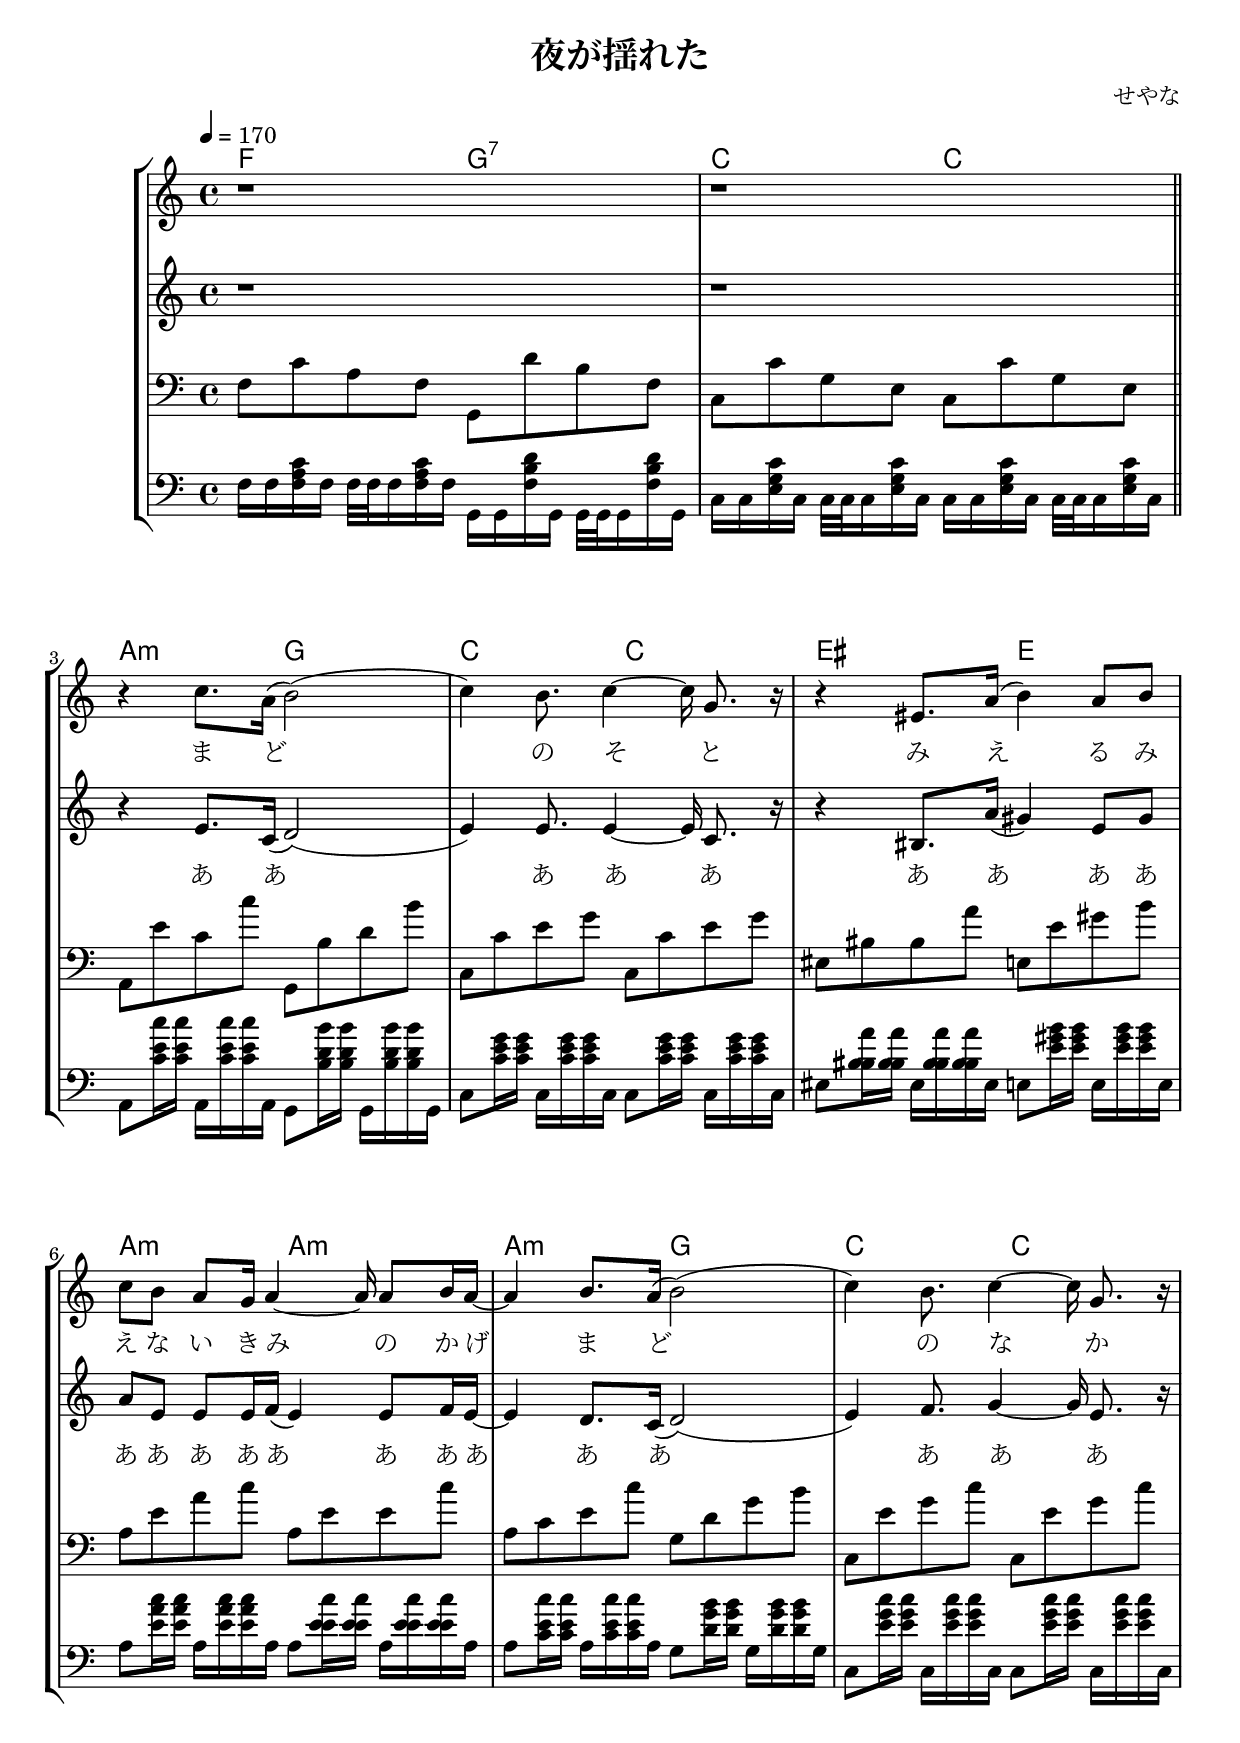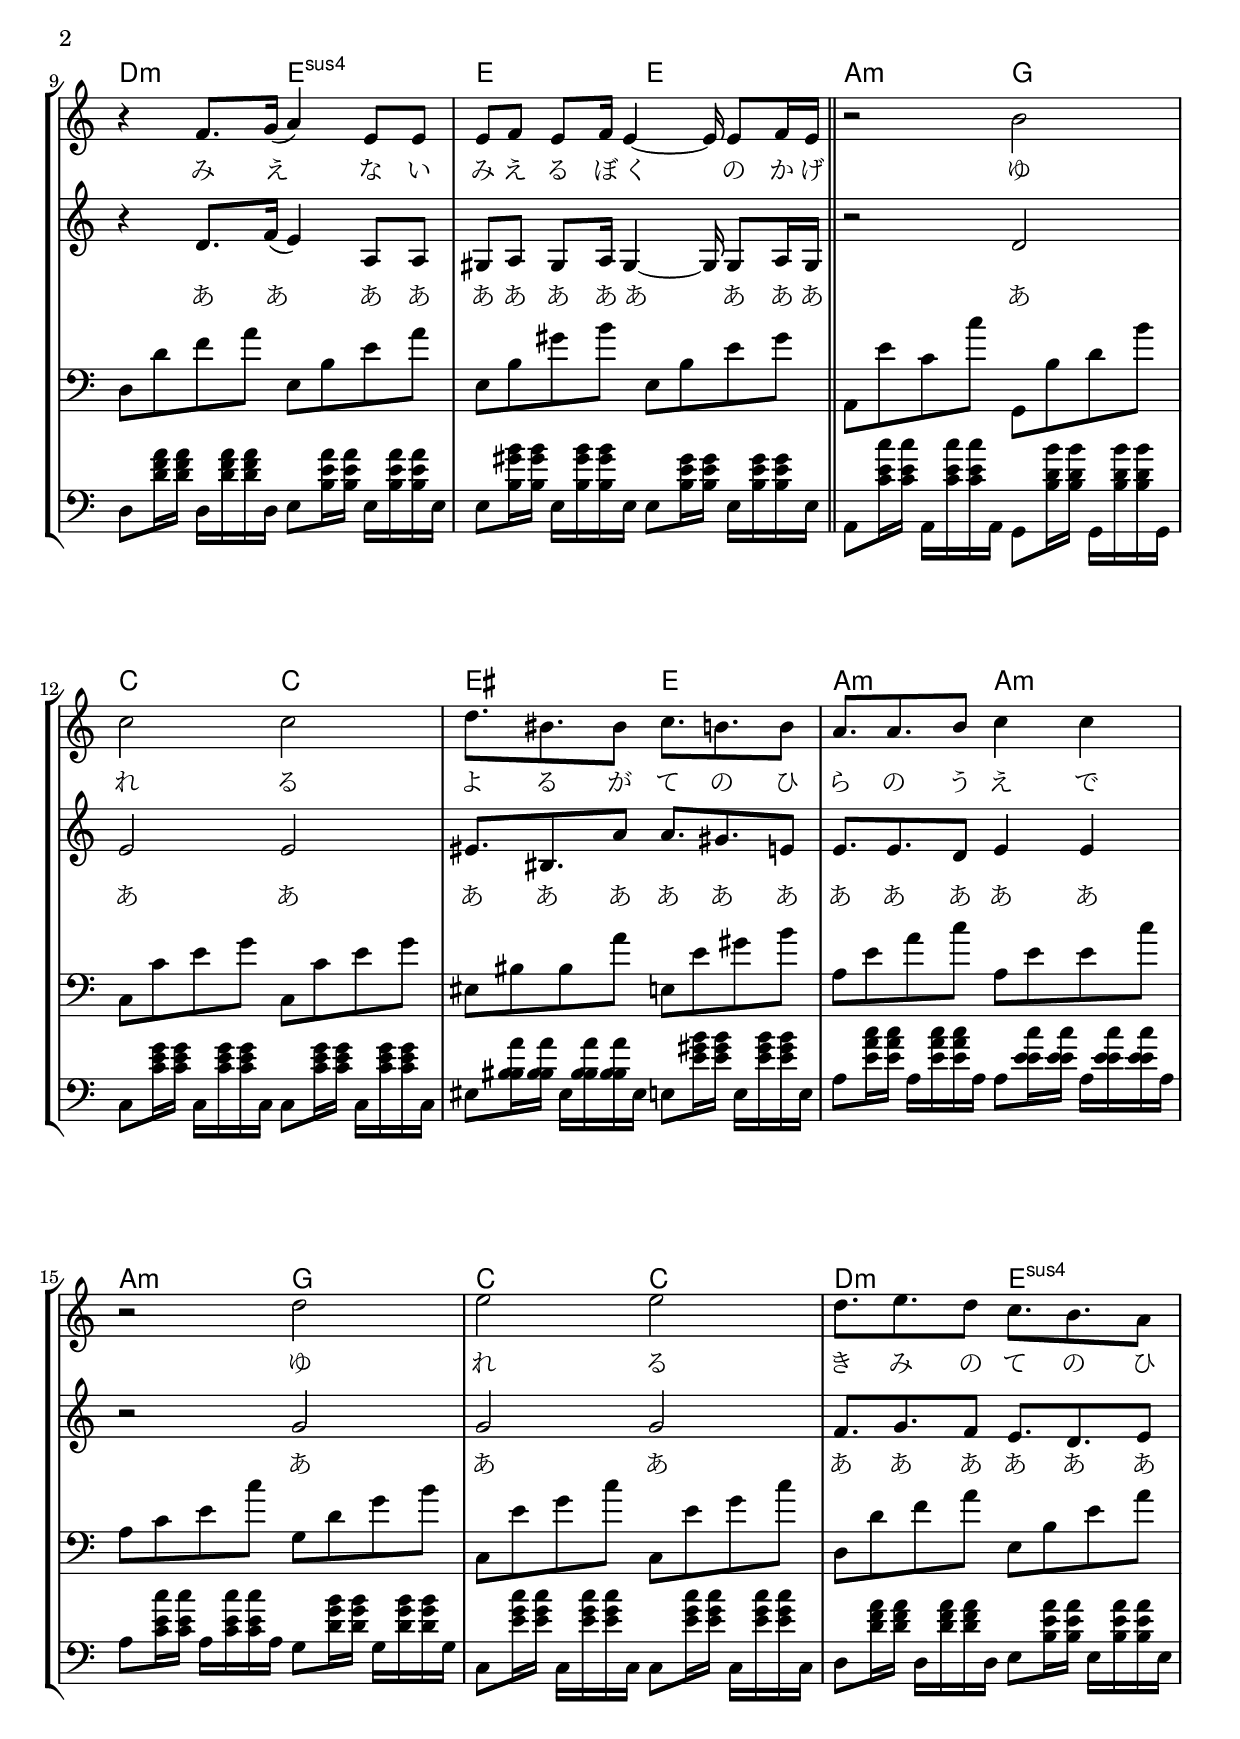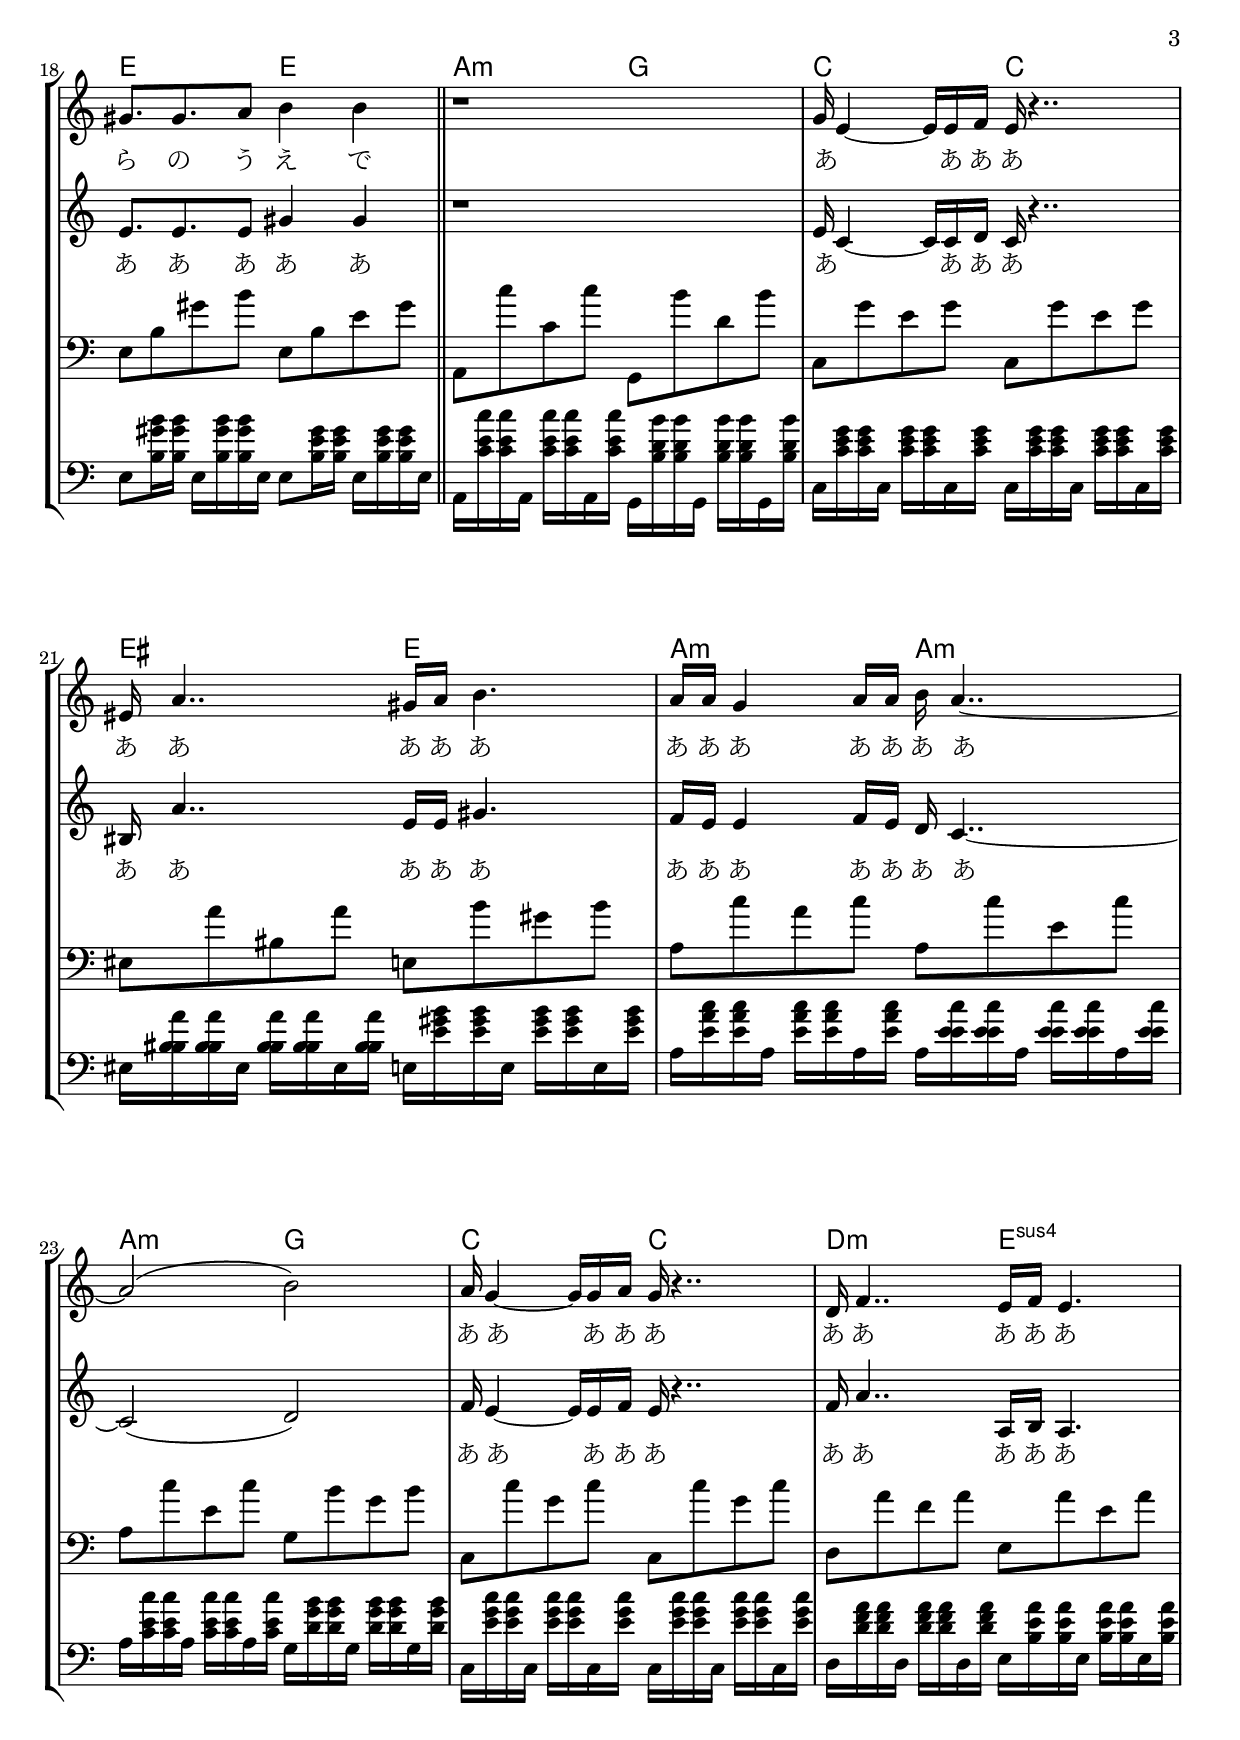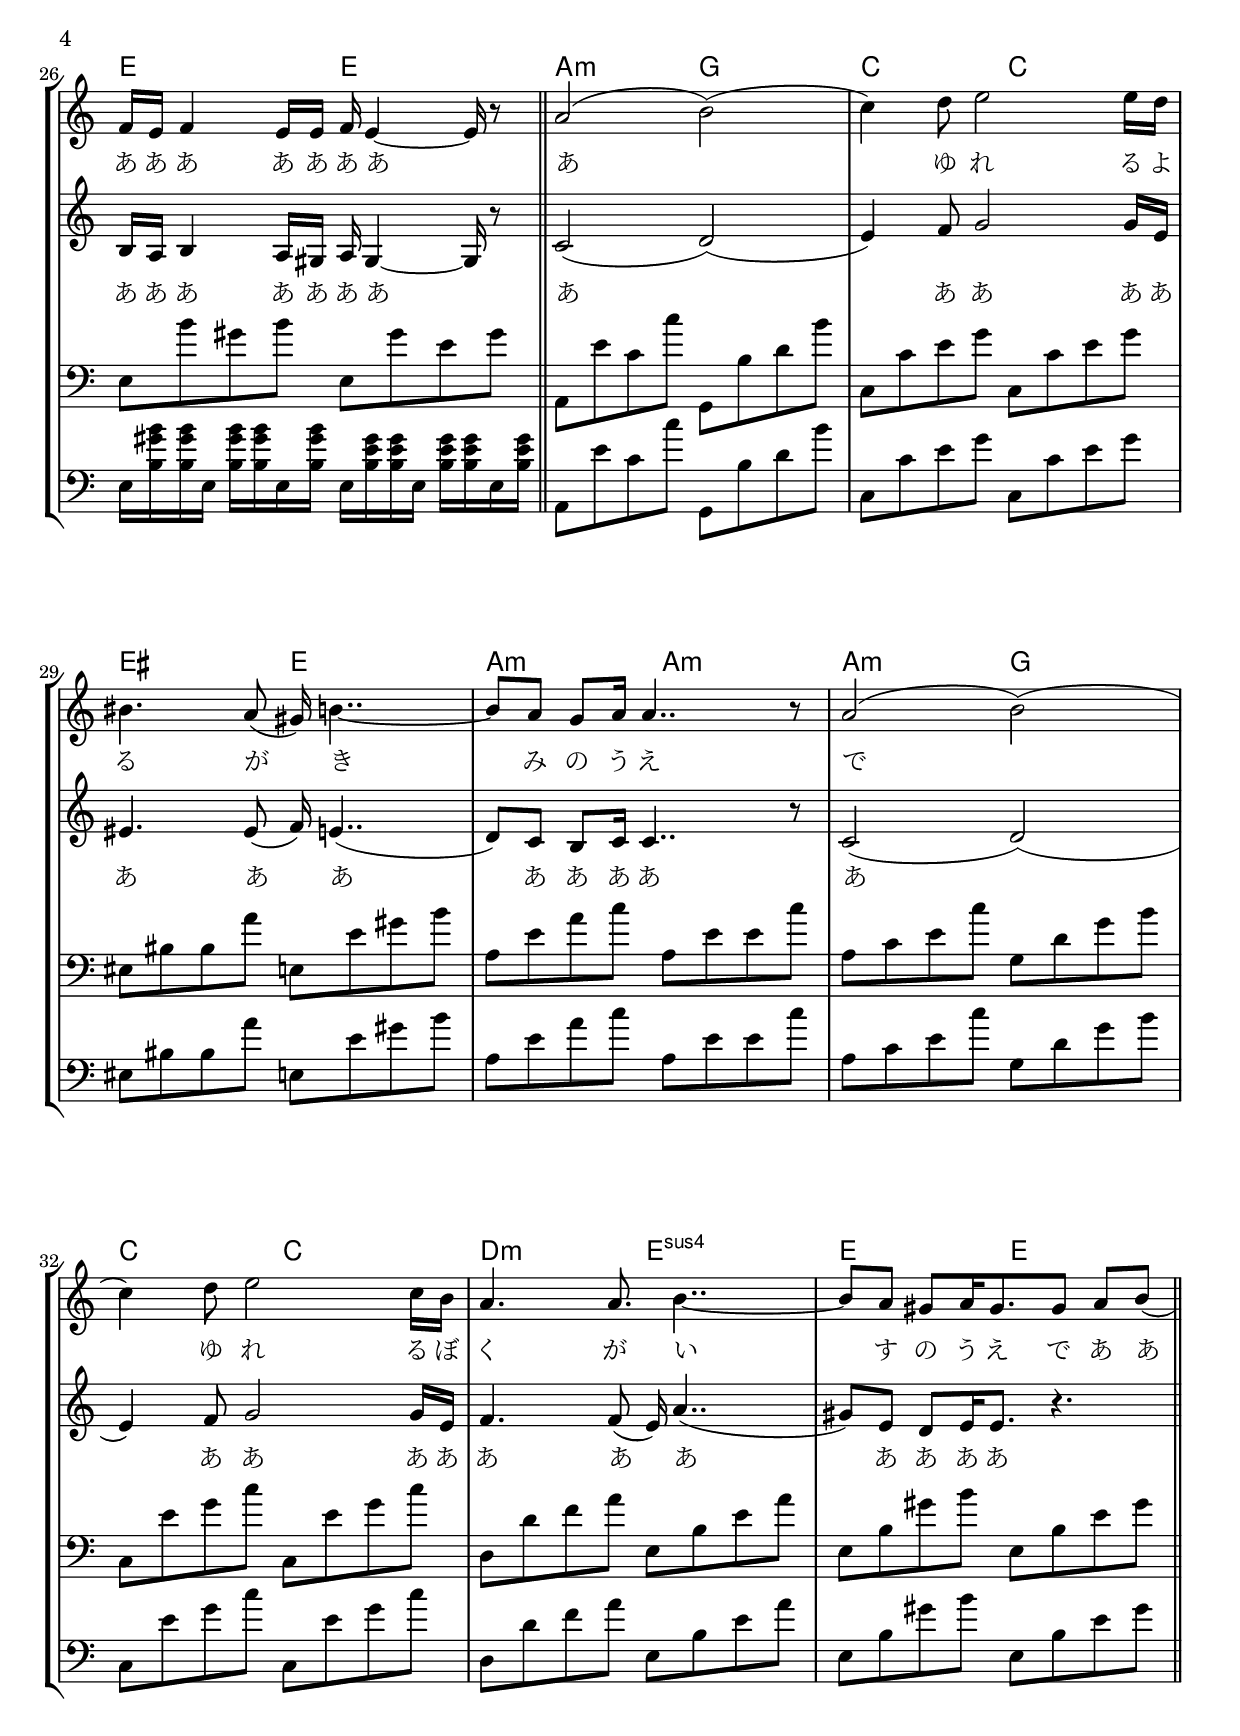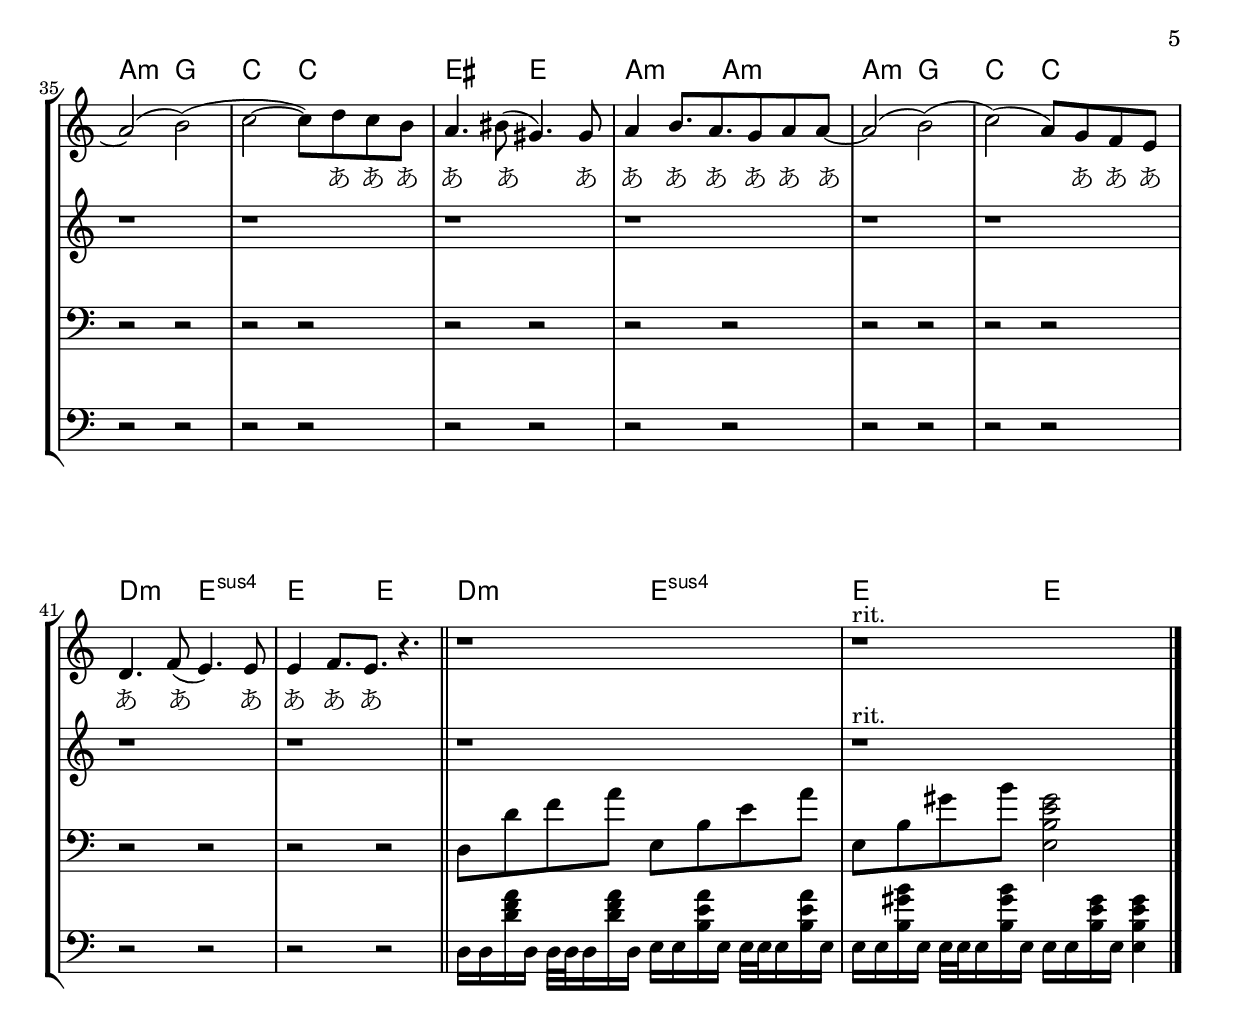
\version "2.12.1"

\header {
	title = \markup {夜が揺れた}
	composer = \markup \center-column {せやな}
}

harmony = \chordmode {
	f2 g:7 c c 

	a:m g c c eis e a:m a:m a:m g c c d:m e:sus4 e e 

	a:m g c c eis e a:m a:m a:m g c c d:m e:sus4 e e 

	a:m g c c eis e a:m a:m a:m g c c d:m e:sus4 e e 

	a:m g c c eis e a:m a:m a:m g c c d:m e:sus4 e e 

	a:m g c c eis e a:m a:m a:m g c c d:m e:sus4 e e 

	d:m e:sus4 e e 
}

melody = {
	\key c \major
	\tempo 4 = 170
	r1 | r1   
	\set Staff.midiInstrument = #"mmi0.38"
	r4 c''8.  a'16  (b'2) 
	(c''4)  b'8.  c''4~c''16  g'8.  r16 
	r4  eis'8.  a'16  (b'4)  a'8  b'8 
	c''8  b'8  a'8  g'16  a'4~a'16  a'8  b'16  a'16~ 
	a'4  b'8.  a'16  (b'2) 
	(c''4)  b'8.  c''4~c''16  g'8.  r16 
	r4  f'8.  g'16  (a'4)  e'8  e'8 
	e'8  f'8  e'8  f'16  e'4~e'16  e'8  f'16  e'16
	\set Staff.midiInstrument = #"mmi0.38"
	r2  b'2 
	c''2  c''2 
	d''8.  bis'8.  bis'8  c''8.  b'8.  b'8 
	a'8.  a'8.  b'8  c''4  c''4 
	r2  d''2 
	e''2  e''2 
	d''8.  e''8.  d''8  c''8.  b'8.  a'8 
	gis'8.  gis'8.  a'8  b'4  b'4
	\set Staff.midiInstrument = #"Distorted Guitar"
	r1 ~ 
	g'16  e'4~e'16  e'16  f'16  e'16  r4.. 
	eis'16  a'4..  gis'16  a'16  b'4. 
	a'16  a'16  g'4  a'16  a'16  b'16  a'4..~ 
	a'2  (b'2) 
	a'16  g'4~g'16  g'16  a'16  g'16  r4.. 
	d'16  f'4..  e'16  f'16  e'4. 
	f'16  e'16  f'4  e'16  e'16  f'16  e'4~e'16  	\set Staff.midiInstrument = #"mmi0.38"
	r8 
	a'2  (b'2) 
	(c''4)  d''8  e''2  e''16  d''16 
	bis'4.  a'8  (gis'16)  b'4..~ 
	b'8  a'8  g'8  a'16  a'4..  r8 
	a'2  (b'2) 
	(c''4)  d''8  e''2  c''16  b'16 
	a'4.  a'8.  b'4..~ 
	b'8  a'8  gis'8  a'16  gis'8.  	\set Staff.midiInstrument = #"Slap Bass 2"
	gis'8  a'8  b'8 
	(a'2)  (b'2) 
	(c''2~c''8)  d''8  c''8  b'8 
	a'4.  bis'8  (gis'4.)  gis'8 
	a'4  b'8.  a'8.  g'8  a'8  a'8~ 
	a'2  (b'2) 
	(c''2)  (a'8)  g'8  f'8  e'8 
	d'4.  f'8  (e'4.)  e'8 
	e'4  f'8.  e'8.  	r4. 	r1 | r1^"rit." \bar "|."
}

words = \lyricmode {
	
	ま  ど  の  そ  と  み  え  る  み  え  な  い  き  み  の  か  げ  ま  ど  の  な  か  み  え  な  い  み  え  る  ぼ  く  の  か  げ  
	ゆ  れ  る  よ  る  が  て  の  ひ  ら  の  う  え  で  ゆ  れ  る  き  み  の  て  の  ひ  ら  の  う  え  で  
	あ  あ  あ  あ  あ  あ  あ  あ  あ  あ  あ  あ  あ  あ  あ  あ  あ  あ  あ  あ  あ  あ  あ  あ  あ  あ  あ  あ  あ  あ  あ  あ  あ  あ  
	ゆ  れ  る  よ  る  が  き  み  の  う  え  で  ゆ  れ  る  ぼ  く  が  い  す  の  う  え  で  
	あ  あ  あ  あ  あ  あ  あ  あ  あ  あ  あ  あ  あ  あ  あ  あ  あ  あ  あ  あ  あ  あ  あ  あ  
	
}

secondmelody = {
	\key c \major
	\tempo 4 = 170
	r1 | r1   
	\set Staff.midiInstrument = #"Overdriven Guitar"
	r4 e'8.  c'16  (d'2) 
	(e'4)  e'8.  e'4~e'16  c'8.  r16 
	r4  bis8.  a'16  (gis'4)  e'8  gis'8 
	a'8  e'8  e'8  e'16  f'16  (e'4)  e'8  f'16  e'16~ 
	e'4  d'8.  c'16  (d'2) 
	(e'4)  f'8.  g'4~g'16  e'8.  r16 
	r4  d'8.  f'16  (e'4)  a8  a8 
	gis8  a8  gis8  a16  gis4~gis16  gis8  a16  gis16
	\set Staff.midiInstrument = #"Rock Organ"
	r2  d'2 
	e'2  e'2 
	eis'8.  bis8.  a'8  a'8.  gis'8.  e'8 
	e'8.  e'8.  d'8  e'4  e'4 
	r2  g'2 
	g'2  g'2 
	f'8.  g'8.  f'8  e'8.  d'8.  e'8 
	e'8.  e'8.  e'8  gis'4  gis'4
	\set Staff.midiInstrument = #"Fretless Bass"
	r1 ~ 
	e'16  c'4~c'16  c'16  d'16  c'16  r4.. 
	bis16  a'4..  e'16  e'16  gis'4. 
	f'16  e'16  e'4  f'16  e'16  d'16  c'4..~ 
	c'2  (d'2) 
	f'16  e'4~e'16  e'16  f'16  e'16  r4.. 
	f'16  a'4..  a16  b16  a4. 
	b16  a16  b4  a16  gis16  a16  gis4~gis16  	\set Staff.midiInstrument = #"Distorted Guitar"
	r8 
	c'2  (d'2) 
	(e'4)  f'8  g'2  g'16  e'16 
	eis'4.  eis'8  (f'16)  e'4.. 
	(d'8)  c'8  b8  c'16  c'4..  r8 
	c'2  (d'2) 
	(e'4)  f'8  g'2  g'16  e'16 
	f'4.  f'8  (e'16)  a'4.. 
	(gis'8)  e'8  d'8  e'16  e'8.  	r4. 	r1 | r1 | r1 | r1 | r1 | r1 | r1 | r1   
	r1 | r1^"rit." \bar "|."
}

secondwords = \lyricmode {
	
	あ  あ  あ  あ  あ  あ  あ  あ  あ  あ  あ  あ  あ  あ  あ  あ  あ  あ  あ  あ  あ  あ  あ  あ  あ  あ  あ  あ  あ  あ  あ  あ  あ  あ  
	あ  あ  あ  あ  あ  あ  あ  あ  あ  あ  あ  あ  あ  あ  あ  あ  あ  あ  あ  あ  あ  あ  あ  あ  あ  あ  あ  あ  
	あ  あ  あ  あ  あ  あ  あ  あ  あ  あ  あ  あ  あ  あ  あ  あ  あ  あ  あ  あ  あ  あ  あ  あ  あ  あ  あ  あ  あ  あ  あ  あ  あ  あ  
	あ  あ  あ  あ  あ  あ  あ  あ  あ  あ  あ  あ  あ  あ  あ  あ  あ  あ  あ  あ  あ  あ  あ  あ  
	
	
}

tempochange = {
	\tempo 4 = 170
	r1 | r1 \bar "||"
	\tempo 4 = 170
	r1 | r1 | r1 | r1 | r1 | r1 | r1 | r1 \bar "||"
	\tempo 4 = 170
	r1 | r1 | r1 | r1 | r1 | r1 | r1 | r1 \bar "||"
	\tempo 4 = 170
	r1 | r1 | r1 | r1 | r1 | r1 | r1 | r1 \bar "||"
	\tempo 4 = 170
	r1 | r1 | r1 | r1 | r1 | r1 | r1 | r1 \bar "||"
	\tempo 4 = 170
	r1 | r1 | r1 | r1 | r1 | r1 | r1 | r1 \bar "||"
	\tempo 4 = 170
	r1 | \tempo 4 = 127 r2 \tempo 4 = 113 r2 \bar "|."
}

mainacc = {
	\clef bass
	\set Staff.midiInstrument = #"Electric Bass (finger)"
	\key c \major
	\tempo 4 = 170
	f8 c' a f
	g,8 d' b f
	c8 c' g e
	c8 c' g e
	\bar "||"

	\set Staff.midiInstrument = #"Electric Bass (finger)"
	a,8 e'8 c'8 c''8
	g,8 b8 d'8 b'8
	c8 c'8 e'8 g'8
	c8 c'8 e'8 g'8
	eis8 bis8 bis8 a'8
	e8 e'8 gis'8 b'8
	a8 e'8 a'8 c''8
	a8 e'8 e'8 c''8
	a8 c'8 e'8 c''8
	g8 d'8 g'8 b'8
	c8 e'8 g'8 c''8
	c8 e'8 g'8 c''8
	d8 d'8 f'8 a'8
	e8 b8 e'8 a'8
	e8 b8 gis'8 b'8
	e8 b8 e'8 gis'8
	\bar "||"

	\set Staff.midiInstrument = #"Electric Bass (finger)"
	a,8 e'8 c'8 c''8
	g,8 b8 d'8 b'8
	c8 c'8 e'8 g'8
	c8 c'8 e'8 g'8
	eis8 bis8 bis8 a'8
	e8 e'8 gis'8 b'8
	a8 e'8 a'8 c''8
	a8 e'8 e'8 c''8
	a8 c'8 e'8 c''8
	g8 d'8 g'8 b'8
	c8 e'8 g'8 c''8
	c8 e'8 g'8 c''8
	d8 d'8 f'8 a'8
	e8 b8 e'8 a'8
	e8 b8 gis'8 b'8
	e8 b8 e'8 gis'8
	\bar "||"

	\set Staff.midiInstrument = #"Electric Bass (finger)"
	a,8 c'' c' c''
	g,8 b' d' b'
	c8 g' e' g'
	c8 g' e' g'
	eis8 a' bis a'
	e8 b' gis' b'
	a8 c'' a' c''
	a8 c'' e' c''
	a8 c'' e' c''
	g8 b' g' b'
	c8 c'' g' c''
	c8 c'' g' c''
	d8 a' f' a'
	e8 a' e' a'
	e8 b' gis' b'
	e8 gis' e' gis'
	\bar "||"

	\set Staff.midiInstrument = #"Acoustic Guitar (nylon)"
	a,8 e'8 c'8 c''8
	g,8 b8 d'8 b'8
	c8 c'8 e'8 g'8
	c8 c'8 e'8 g'8
	eis8 bis8 bis8 a'8
	e8 e'8 gis'8 b'8
	a8 e'8 a'8 c''8
	a8 e'8 e'8 c''8
	a8 c'8 e'8 c''8
	g8 d'8 g'8 b'8
	c8 e'8 g'8 c''8
	c8 e'8 g'8 c''8
	d8 d'8 f'8 a'8
	e8 b8 e'8 a'8
	e8 b8 gis'8 b'8
	e8 b8 e'8 gis'8
	\bar "||"

	\set Staff.midiInstrument = #"Acoustic grand"
	r2
	r2
	r2
	r2
	r2
	r2
	r2
	r2
	r2
	r2
	r2
	r2
	r2
	r2
	r2
	r2
	\bar "||"

	\set Staff.midiInstrument = #"Electric Bass (finger)"
	d8 d'8 f'8 a'8
	e8 b8 e'8 a'8
	e8 b8 gis'8 b'8
	<e b e' gis'>2
	\bar "|."
}

subacc = {
	\clef bass
	\set Staff.midiInstrument = #"Electric Grand"
	\key c \major
	\tempo 4 = 170
	f16 f16 <f a c'>16 f16   f32 f32 f16 <f a c'>16 f16
	g,16 g,16 <f b d'>16 g,16   g,32 g,32 g,16 <f b d'>16 g,16
	c16 c16 <e g c'>16 c16   c32 c32 c16 <e g c'>16 c16
	c16 c16 <e g c'>16 c16   c32 c32 c16 <e g c'>16 c16
	\bar "||"

	\set Staff.midiInstrument = #"Electric Grand"
	a,8 <e' c' c''>16 <e' c' c''>16   a,16 <e' c' c''>16 <e' c' c''>16 a,16
	g,8 <b d' b'>16 <b d' b'>16   g,16 <b d' b'>16 <b d' b'>16 g,16
	c8 <c' e' g'>16 <c' e' g'>16   c16 <c' e' g'>16 <c' e' g'>16 c16
	c8 <c' e' g'>16 <c' e' g'>16   c16 <c' e' g'>16 <c' e' g'>16 c16
	eis8 <bis bis a'>16 <bis bis a'>16   eis16 <bis bis a'>16 <bis bis a'>16 eis16
	e8 <e' gis' b'>16 <e' gis' b'>16   e16 <e' gis' b'>16 <e' gis' b'>16 e16
	a8 <e' a' c''>16 <e' a' c''>16   a16 <e' a' c''>16 <e' a' c''>16 a16
	a8 <e' e' c''>16 <e' e' c''>16   a16 <e' e' c''>16 <e' e' c''>16 a16
	a8 <c' e' c''>16 <c' e' c''>16   a16 <c' e' c''>16 <c' e' c''>16 a16
	g8 <d' g' b'>16 <d' g' b'>16   g16 <d' g' b'>16 <d' g' b'>16 g16
	c8 <e' g' c''>16 <e' g' c''>16   c16 <e' g' c''>16 <e' g' c''>16 c16
	c8 <e' g' c''>16 <e' g' c''>16   c16 <e' g' c''>16 <e' g' c''>16 c16
	d8 <d' f' a'>16 <d' f' a'>16   d16 <d' f' a'>16 <d' f' a'>16 d16
	e8 <b e' a'>16 <b e' a'>16   e16 <b e' a'>16 <b e' a'>16 e16
	e8 <b gis' b'>16 <b gis' b'>16   e16 <b gis' b'>16 <b gis' b'>16 e16
	e8 <b e' gis'>16 <b e' gis'>16   e16 <b e' gis'>16 <b e' gis'>16 e16
	\bar "||"

	\set Staff.midiInstrument = #"Synth Voice"
	a,8 <e' c' c''>16 <e' c' c''>16   a,16 <e' c' c''>16 <e' c' c''>16 a,16
	g,8 <b d' b'>16 <b d' b'>16   g,16 <b d' b'>16 <b d' b'>16 g,16
	c8 <c' e' g'>16 <c' e' g'>16   c16 <c' e' g'>16 <c' e' g'>16 c16
	c8 <c' e' g'>16 <c' e' g'>16   c16 <c' e' g'>16 <c' e' g'>16 c16
	eis8 <bis bis a'>16 <bis bis a'>16   eis16 <bis bis a'>16 <bis bis a'>16 eis16
	e8 <e' gis' b'>16 <e' gis' b'>16   e16 <e' gis' b'>16 <e' gis' b'>16 e16
	a8 <e' a' c''>16 <e' a' c''>16   a16 <e' a' c''>16 <e' a' c''>16 a16
	a8 <e' e' c''>16 <e' e' c''>16   a16 <e' e' c''>16 <e' e' c''>16 a16
	a8 <c' e' c''>16 <c' e' c''>16   a16 <c' e' c''>16 <c' e' c''>16 a16
	g8 <d' g' b'>16 <d' g' b'>16   g16 <d' g' b'>16 <d' g' b'>16 g16
	c8 <e' g' c''>16 <e' g' c''>16   c16 <e' g' c''>16 <e' g' c''>16 c16
	c8 <e' g' c''>16 <e' g' c''>16   c16 <e' g' c''>16 <e' g' c''>16 c16
	d8 <d' f' a'>16 <d' f' a'>16   d16 <d' f' a'>16 <d' f' a'>16 d16
	e8 <b e' a'>16 <b e' a'>16   e16 <b e' a'>16 <b e' a'>16 e16
	e8 <b gis' b'>16 <b gis' b'>16   e16 <b gis' b'>16 <b gis' b'>16 e16
	e8 <b e' gis'>16 <b e' gis'>16   e16 <b e' gis'>16 <b e' gis'>16 e16
	\bar "||"

	\set Staff.midiInstrument = #"Electric Grand"
	a,16 <e' c' c''>16 <e' c' c''>16 a,16   <e' c' c''>16 <e' c' c''>16 a,16 <e' c' c''>16
	g,16 <b d' b'>16 <b d' b'>16 g,16   <b d' b'>16 <b d' b'>16 g,16 <b d' b'>16
	c16 <c' e' g'>16 <c' e' g'>16 c16   <c' e' g'>16 <c' e' g'>16 c16 <c' e' g'>16
	c16 <c' e' g'>16 <c' e' g'>16 c16   <c' e' g'>16 <c' e' g'>16 c16 <c' e' g'>16
	eis16 <bis bis a'>16 <bis bis a'>16 eis16   <bis bis a'>16 <bis bis a'>16 eis16 <bis bis a'>16
	e16 <e' gis' b'>16 <e' gis' b'>16 e16   <e' gis' b'>16 <e' gis' b'>16 e16 <e' gis' b'>16
	a16 <e' a' c''>16 <e' a' c''>16 a16   <e' a' c''>16 <e' a' c''>16 a16 <e' a' c''>16
	a16 <e' e' c''>16 <e' e' c''>16 a16   <e' e' c''>16 <e' e' c''>16 a16 <e' e' c''>16
	a16 <c' e' c''>16 <c' e' c''>16 a16   <c' e' c''>16 <c' e' c''>16 a16 <c' e' c''>16
	g16 <d' g' b'>16 <d' g' b'>16 g16   <d' g' b'>16 <d' g' b'>16 g16 <d' g' b'>16
	c16 <e' g' c''>16 <e' g' c''>16 c16   <e' g' c''>16 <e' g' c''>16 c16 <e' g' c''>16
	c16 <e' g' c''>16 <e' g' c''>16 c16   <e' g' c''>16 <e' g' c''>16 c16 <e' g' c''>16
	d16 <d' f' a'>16 <d' f' a'>16 d16   <d' f' a'>16 <d' f' a'>16 d16 <d' f' a'>16
	e16 <b e' a'>16 <b e' a'>16 e16   <b e' a'>16 <b e' a'>16 e16 <b e' a'>16
	e16 <b gis' b'>16 <b gis' b'>16 e16   <b gis' b'>16 <b gis' b'>16 e16 <b gis' b'>16
	e16 <b e' gis'>16 <b e' gis'>16 e16   <b e' gis'>16 <b e' gis'>16 e16 <b e' gis'>16
	\bar "||"

	\set Staff.midiInstrument = #"Electric Bass (finger)"
	a,8 e'8 c'8 c''8
	g,8 b8 d'8 b'8
	c8 c'8 e'8 g'8
	c8 c'8 e'8 g'8
	eis8 bis8 bis8 a'8
	e8 e'8 gis'8 b'8
	a8 e'8 a'8 c''8
	a8 e'8 e'8 c''8
	a8 c'8 e'8 c''8
	g8 d'8 g'8 b'8
	c8 e'8 g'8 c''8
	c8 e'8 g'8 c''8
	d8 d'8 f'8 a'8
	e8 b8 e'8 a'8
	e8 b8 gis'8 b'8
	e8 b8 e'8 gis'8
	\bar "||"

	\set Staff.midiInstrument = #"Acoustic grand"
	r2
	r2
	r2
	r2
	r2
	r2
	r2
	r2
	r2
	r2
	r2
	r2
	r2
	r2
	r2
	r2
	\bar "||"

	\set Staff.midiInstrument = #"Electric Grand"
	d16 d16 <d' f' a'>16 d16   d32 d32 d16 <d' f' a'>16 d16
	e16 e16 <b e' a'>16 e16   e32 e32 e16 <b e' a'>16 e16
	e16 e16 <b gis' b'>16 e16   e32 e32 e16 <b gis' b'>16 e16
	e16 e16 <b e' gis'>16 e16 <e b e' gis'>4
	\bar "|."
}

percA = {
	\drummode {
	r8 cymr16 cymr16 cymr8 cymr16 cymr16 cymr8 cymr16 cymr16 cymr8 cymr8  |cymr8 cymr16 cymr16 cymr8 cymr16 cymr16 cymr8 cymr16 cymr16 cymr8 cymr8  \bar "||"
	r8 cymr16 cymr16 cymr8 cymr16 cymr16 cymr8 cymr16 cymr16 cymr8 cymr8  |cymr8 cymr16 cymr16 cymr8 cymr16 cymr16 cymr8 cymr16 cymr16 cymr8 cymr8  |cymr8 cymr16 cymr16 cymr8 cymr16 cymr16 cymr8 cymr16 cymr16 cymr8 cymr16 cymr16  |cymr8 cymr16 cymr16 cymr8 cymr16 cymr16 cymr8 cymr16 cymr16 cymr8 cymr8  |r8 cymr16 cymr16 cymr8 cymr16 cymr16 cymr8 cymr16 cymr16 cymr8 cymr8  |cymr8 cymr16 cymr16 cymr8 cymr16 cymr16 cymr8 cymr16 cymr16 cymr8 cymr8  |cymr8 cymr16 cymr16 cymr8 cymr16 cymr16 cymr8 cymr16 cymr16 cymr8 cymr16 cymr16  |cymr8 cymr16 cymr16 cymr8 cymr16 cymr16 cymr8 cymr16 cymr16 cymr8 cymr8  \bar "||"
	r1  |hh4 hh4 hh4 hh4  |r1  |hh4 hh4 hh4 hh4  |r1  |hh4 hh4 hh4 hh4  |r1  |hh4 hh4 hh2  \bar "||"
	r8 cymr8 cymr8 cymr8 cymr8 cymr8 cymr8 cymr8  |cymr8 cymr8 cymr8 cymr8 cymr8 cymr8 cymr8 cymr8  |cymr8 cymr8 cymr8 cymr8 cymr8 cymr8 cymr8 cymr8  |cymr8 cymr8 cymr8 cymr8 cymr8 cymr8 cymr8 cymr8  |r8 cymr8 cymr8 cymr8 cymr8 cymr8 cymr8 cymr8  |cymr8 cymr8 cymr8 cymr8 cymr8 cymr8 cymr8 cymr8  |cymr8 cymr8 cymr8 cymr8 cymr8 cymr8 cymr8 cymr8  |cymr8 cymr8 cymr4 cymr8 cymr4.  \bar "||"
	r1  |hh4 hh4 hh4 hh4  |r1  |hh4 hh4 hh4 hh4  |r1  |hh4 hh4 hh4 hh4  |r1  |hh4 hh4 hh2  \bar "||"
	r8 cymr16 cymr16 cymr8 cymr16 cymr16 cymr8 cymr16 cymr16 cymr8 cymr8  |cymr8 cymr16 cymr16 cymr8 cymr16 cymr16 cymr8 cymr16 cymr16 cymr8 cymr8  |cymr8 cymr16 cymr16 cymr8 cymr16 cymr16 cymr8 cymr16 cymr16 cymr8 cymr16 cymr16  |cymr8 cymr16 cymr16 cymr8 cymr16 cymr16 cymr8 cymr16 cymr16 cymr8 cymr8  |r8 cymr16 cymr16 cymr8 cymr16 cymr16 cymr8 cymr16 cymr16 cymr8 cymr8  |cymr8 cymr16 cymr16 cymr8 cymr16 cymr16 cymr8 cymr16 cymr16 cymr8 cymr8  |cymr8 cymr16 cymr16 cymr8 cymr16 cymr16 cymr8 cymr16 cymr16 cymr8 cymr16 cymr16  |cymr8 cymr16 cymr16 cymr8 cymr16 cymr16 cymr8 cymr16 cymr16 cymr8 cymr8  \bar "||"
	r8 cymr8 cymr8 cymr8 cymr8 cymr8 cymr8 cymr8  |cymr8 cymr8 cymr4 cymr8 cymr4.  \bar "|."
	}
}

percB = {
	\drummode {
	r4 sn2 sn4  |r4 sn2 sn8 sn16 sn16  \bar "||"
	r4 sn2 sn4  |r4 sn8 sn4. sn4  |r4 sn2 sn4  |r4 sn8 sn4. sn4  |r4 sn2 sn4  |r4 sn8 sn4. sn4  |r4 sn2 sn4  |r4 sn2 sn8 sn16 sn16  \bar "||"
	sn4 sn4 sn4 sn4  |r4 sn2 sn8. sn16  |sn4 sn4 sn4 sn4  |r4 sn2 sn8. sn16  |sn4 sn4 sn4 sn4  |r4 sn2 sn8. sn16  |sn4 sn4 sn4 sn4  |r4 sn4 r16 sn16 sn16 sn16 sn16 sn16 sn16 sn16  \bar "||"
	r4 sn8 sn4. sn4  |r4 sn8 sn4. sn4  |r4 sn8 sn4. sn4  |r4 sn8 sn4. sn4  |r4 sn8 sn4. sn4  |r4 sn8 sn4. sn4  |r4 sn8 sn4. sn4  |r8 sn8 sn4 sn8 sn8 sn16 sn16 sn16 sn16  \bar "||"
	sn4 sn4 sn4 sn4  |r4 sn2 sn8. sn16  |sn4 sn4 sn4 sn4  |r4 sn2 sn8. sn16  |sn4 sn4 sn4 sn4  |r4 sn2 sn8. sn16  |sn4 sn4 sn4 sn4  |r4 sn4 r16 sn16 sn16 sn16 sn16 sn16 sn16 sn16  \bar "||"
	r4 sn2 sn4  |r4 sn8 sn4. sn4  |r4 sn2 sn4  |r4 sn8 sn4. sn4  |r4 sn2 sn4  |r4 sn8 sn4. sn4  |r4 sn2 sn4  |r4 sn2 sn8 sn16 sn16  \bar "||"
	r4 sn8 sn4. sn4  |r8 sn8 sn4 sn8 sn8 sn16 sn16 sn16 sn16  \bar "|."
	}
}

percC = {
	\drummode {
	bd8. bd16 bd8. bd16 bd8. bd16 bd8. bd16  |bd8. bd16 bd8. bd16 bd8. bd16 bd8. bd16  \bar "||"
	bd8. bd16 bd8. bd16 bd8. bd16 bd8. bd16  |bd8. bd16 bd8. bd16 bd8. bd16 bd4  |bd8. bd16 bd8. bd16 bd8. bd16 bd8. bd16  |bd8. bd16 bd8. bd16 bd8. bd16 bd4  |bd8. bd16 bd8. bd16 bd8. bd16 bd8. bd16  |bd8. bd16 bd8. bd16 bd8. bd16 bd4  |bd8. bd16 bd8. bd16 bd8. bd16 bd8. bd16  |bd8. bd16 bd8. bd16 bd8. bd16 bd8. bd16  \bar "||"
	bd16 bd16 bd16 bd16 bd16 bd16 bd16 bd16 bd16 bd16 bd16 bd16 bd16 bd16 bd16 bd16  |bd8 bd8 bd8 bd8 bd8 bd8 bd8 bd8  |bd16 bd16 bd16 bd16 bd16 bd16 bd16 bd16 bd16 bd16 bd16 bd16 bd16 bd16 bd16 bd16  |bd8 bd8 bd8 bd8 bd8 bd8 bd8 bd8  |bd16 bd16 bd16 bd16 bd16 bd16 bd16 bd16 bd16 bd16 bd16 bd16 bd16 bd16 bd16 bd16  |bd8 bd8 bd8 bd8 bd8 bd8 bd8 bd8  |bd16 bd16 bd16 bd16 bd16 bd16 bd16 bd16 bd16 bd16 bd16 bd16 bd16 bd16 bd16 bd16  |bd8 bd8 bd8 bd8 bd8 bd8 bd8 bd8  \bar "||"
	bd4 bd4 bd4 bd4  |bd4 bd4 bd8 bd8 bd4  |bd4 bd4 bd4 bd4  |bd4 bd4 bd8 bd8 bd4  |bd4 bd4 bd4 bd4  |bd4 bd4 bd8 bd8 bd4  |bd4 bd4 bd4 bd4  |bd4. bd8 bd4 bd8 bd8  \bar "||"
	bd16 bd16 bd16 bd16 bd16 bd16 bd16 bd16 bd16 bd16 bd16 bd16 bd16 bd16 bd16 bd16  |bd8 bd8 bd8 bd8 bd8 bd8 bd8 bd8  |bd16 bd16 bd16 bd16 bd16 bd16 bd16 bd16 bd16 bd16 bd16 bd16 bd16 bd16 bd16 bd16  |bd8 bd8 bd8 bd8 bd8 bd8 bd8 bd8  |bd16 bd16 bd16 bd16 bd16 bd16 bd16 bd16 bd16 bd16 bd16 bd16 bd16 bd16 bd16 bd16  |bd8 bd8 bd8 bd8 bd8 bd8 bd8 bd8  |bd16 bd16 bd16 bd16 bd16 bd16 bd16 bd16 bd16 bd16 bd16 bd16 bd16 bd16 bd16 bd16  |bd8 bd8 bd8 bd8 bd8 bd8 bd8 bd8  \bar "||"
	bd8. bd16 bd8. bd16 bd8. bd16 bd8. bd16  |bd8. bd16 bd8. bd16 bd8. bd16 bd4  |bd8. bd16 bd8. bd16 bd8. bd16 bd8. bd16  |bd8. bd16 bd8. bd16 bd8. bd16 bd4  |bd8. bd16 bd8. bd16 bd8. bd16 bd8. bd16  |bd8. bd16 bd8. bd16 bd8. bd16 bd4  |bd8. bd16 bd8. bd16 bd8. bd16 bd8. bd16  |bd8. bd16 bd8. bd16 bd8. bd16 bd8. bd16  \bar "||"
	bd4 bd4 bd4 bd4  |bd4. bd8 bd4 bd8 bd8  \bar "|."
	}
}

percD = {
	\drummode {
	r1  |r4. tommh2 r8  \bar "||"
	r1  |r2 r16 tommh4. r16  |r1  |r2 r16 tommh4. r16  |r1  |r2 r16 tommh4. r16  |r1  |r4. tommh2 r8  \bar "||"
	r1  |r8 hho4 hho4 hho4 hho8  |r1  |r8 hho4 hho4 hho4 hho8  |r1  |r8 hho4 hho4 hho4 hho8  |r1  |r8 hho4 hho2 r8  \bar "||"
	cymc1  |r1 |r1 |r1 |cymc1  |r1 |r1 |r1 \bar "||"
	r1  |r8 hho4 hho4 hho4 hho8  |r1  |r8 hho4 hho4 hho4 hho8  |r1  |r8 hho4 hho4 hho4 hho8  |r1  |r8 hho4 hho2 r8  \bar "||"
	r1  |r2 r16 tommh4. r16  |r1  |r2 r16 tommh4. r16  |r1  |r2 r16 tommh4. r16  |r1  |r4. tommh2 r8  \bar "||"
	cymc1  |r1 \bar "|."
	}
}

percE = {
	\drummode {
	r1  |r2 r16 toml4. r16  \bar "||"
	r1  |r2. r8 toml8  |r1  |r2. r8 toml8  |r1  |r2. r8 toml8  |r1  |r2 r16 toml4. r16  \bar "||"
	cymc4 cymc4 cymc4 cymc4  |r1 |cymc4 cymc4 cymc4 cymc4  |r1 |cymc4 cymc4 cymc4 cymc4  |r1 |cymc4 cymc4 cymc4 cymc4  |r1 \bar "||"
	r1 |r1 |r1 |r1 |r1 |r1 |r1 |r4 r16 hhp8 hhp2 r16  \bar "||"
	cymc4 cymc4 cymc4 cymc4  |r1 |cymc4 cymc4 cymc4 cymc4  |r1 |cymc4 cymc4 cymc4 cymc4  |r1 |cymc4 cymc4 cymc4 cymc4  |r1 \bar "||"
	r1  |r2. r8 toml8  |r1  |r2. r8 toml8  |r1  |r2. r8 toml8  |r1  |r2 r16 toml4. r16  \bar "||"
	r1 |r4 r16 hhp8 hhp2 r16  \bar "|."
	}
}

percF = {
	\drummode {
	cymc1  |r1 \bar "||"
	cymc1  |r1 |r1 |r1 |cymc1  |r1 |r1 |r1 \bar "||"
	r8 tommh2 tommh8. tommh16 tommh8  |r1 |r8 tommh2 tommh8. tommh16 tommh8  |r1 |r8 tommh2 tommh8. tommh16 tommh8  |r1 |r8 tommh2 tommh8. tommh16 tommh8  |r1 \bar "||"
	r1 |r1 |r1 |r1 |r1 |r1 |r1 |r4. hh2 r8  \bar "||"
	r8 tommh2 tommh8. tommh16 tommh8  |r1 |r8 tommh2 tommh8. tommh16 tommh8  |r1 |r8 tommh2 tommh8. tommh16 tommh8  |r1 |r8 tommh2 tommh8. tommh16 tommh8  |r1 \bar "||"
	cymc1  |r1 |r1 |r1 |cymc1  |r1 |r1 |r1 \bar "||"
	r1 |r4. hh2 r8  \bar "|."
	}
}

percG = {
	\drummode {
	r1 | r1 \bar "||"
	r1 | r1 | r1 | r1 | r1 | r1 | r1 | r1 \bar "||"
	r4. toml16 toml2 toml16  |r1 |r4. toml16 toml2 toml16  |r1 |r4. toml16 toml2 toml16  |r1 |r4. toml16 toml2 toml16  |r1 \bar "||"
	r1 | r1 | r1 | r1 | r1 | r1 | r1 | r1 \bar "||"
	r4. toml16 toml2 toml16  |r1 |r4. toml16 toml2 toml16  |r1 |r4. toml16 toml2 toml16  |r1 |r4. toml16 toml2 toml16  |r1 \bar "||"
	r1 | r1 | r1 | r1 | r1 | r1 | r1 | r1 \bar "||"
	r1 | r1 \bar "|."
	}
}

\score {
	<<
		\new StaffGroup <<
			\new ChordNames {\harmony}
			\new Voice = "melody" {\melody}
			\new Lyrics \lyricsto "melody" \words
			\new Voice = "secondmelody" {\secondmelody}
			\new Lyrics \lyricsto "secondmelody" \secondwords
			\new Staff = "mainacc" {\mainacc}
			\new Staff = "subacc" {\subacc}
		>>
	>>
	\layout { }
}
